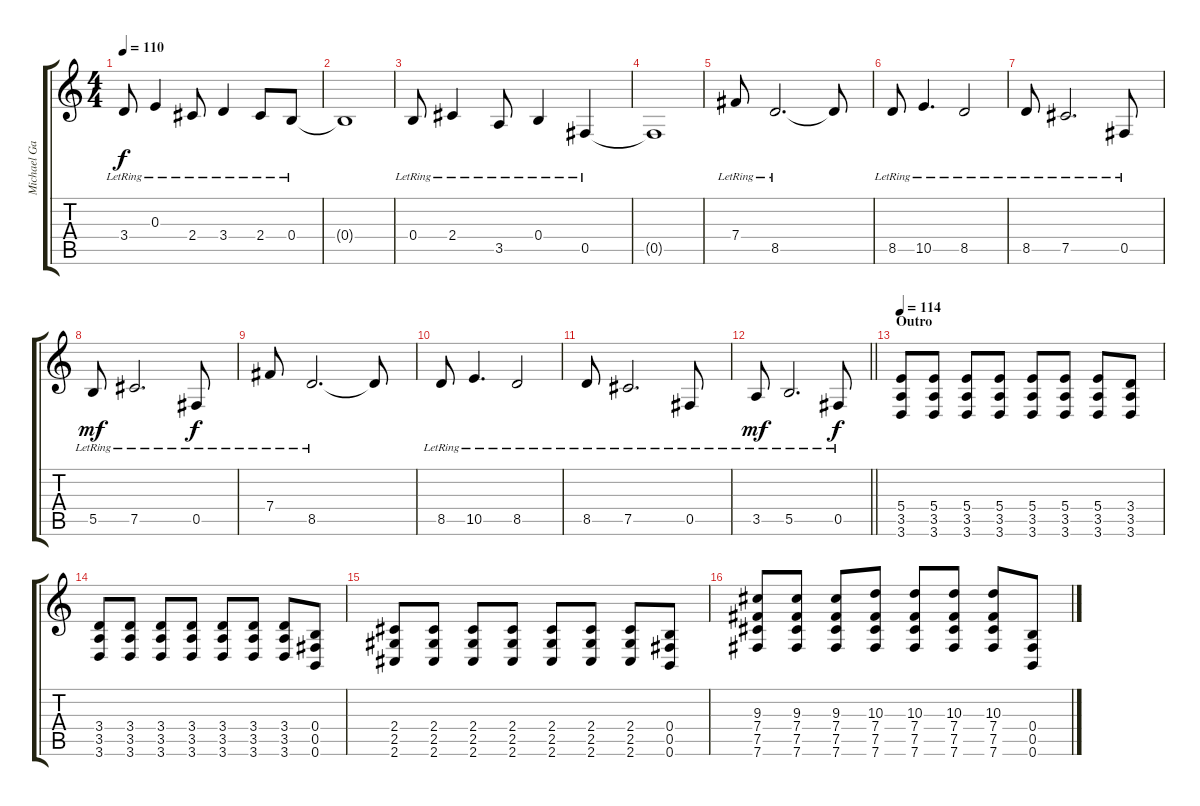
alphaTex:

\track ("Michael Gallagher" "Michael Ga") {instrument distortionguitar}
\staff {score tabs}
\tuning (Db4 Ab3 E3 B2 Gb2 B1) {hide}
\ts (4 4)
\tempo 110
\clef g2
\ks c
3.4{lr}.8{dy f} 0.3{lr}.4 2.4{lr}.8 3.4{lr}.4 2.4{lr}.8 0.4{lr}.8 |
0.4{t}.1 |
0.4{lr}.8 2.4{lr}.4 3.5{lr}.8 0.4{lr}.4 0.5{lr}.4 |
0.5{t}.1 |
7.4{lr}.8{volume 14 balance 12 instrument electricguitarjazz} 8.5{lr}.2{d} 8.5{t}.8 |
8.5{lr}.8 10.5{lr}.4{d} 8.5{lr}.2 |
8.5{lr}.8 7.5{lr}.2{d} 0.5{lr}.8 |
5.5{lr}.8{dy mf} 7.5{lr}.2{d} 0.5{lr}.8{dy f} |
7.4{lr}.8 8.5{lr}.2{d} 8.5{t}.8 |
8.5{lr}.8 10.5{lr}.4{d} 8.5{lr}.2 |
8.5{lr}.8 7.5{lr}.2{d} 0.5{lr}.8 |
\barLineRight lightlight
3.5{lr}.8{dy mf} 5.5{lr}.2{d} 0.5{lr}.8{dy f} |
\section ("" "Outro")
\tempo 114
(5.4 3.5 3.6).8{volume 13 balance 13 instrument distortionguitar} (5.4 3.5 3.6).8 (5.4 3.5 3.6).8 (5.4 3.5 3.6).8 (5.4 3.5 3.6).8 (5.4 3.5 3.6).8 (5.4 3.5 3.6).8 (3.4 3.5 3.6).8 |
(3.4 3.5 3.6).8 (3.4 3.5 3.6).8 (3.4 3.5 3.6).8 (3.4 3.5 3.6).8 (3.4 3.5 3.6).8 (3.4 3.5 3.6).8 (3.4 3.5 3.6).8 (0.4 0.5 0.6).8 |
(2.4 2.5 2.6).8 (2.4 2.5 2.6).8 (2.4 2.5 2.6).8 (2.4 2.5 2.6).8 (2.4 2.5 2.6).8 (2.4 2.5 2.6).8 (2.4 2.5 2.6).8 (0.4 0.5 0.6).8 |
(9.3 7.4 7.5 7.6).8 (9.3 7.4 7.5 7.6).8 (9.3 7.4 7.5 7.6).8 (10.3 7.4 7.5 7.6).8 (10.3 7.4 7.5 7.6).8 (10.3 7.4 7.5 7.6).8 (10.3 7.4 7.5 7.6).8 (0.4 0.5 0.6).8
